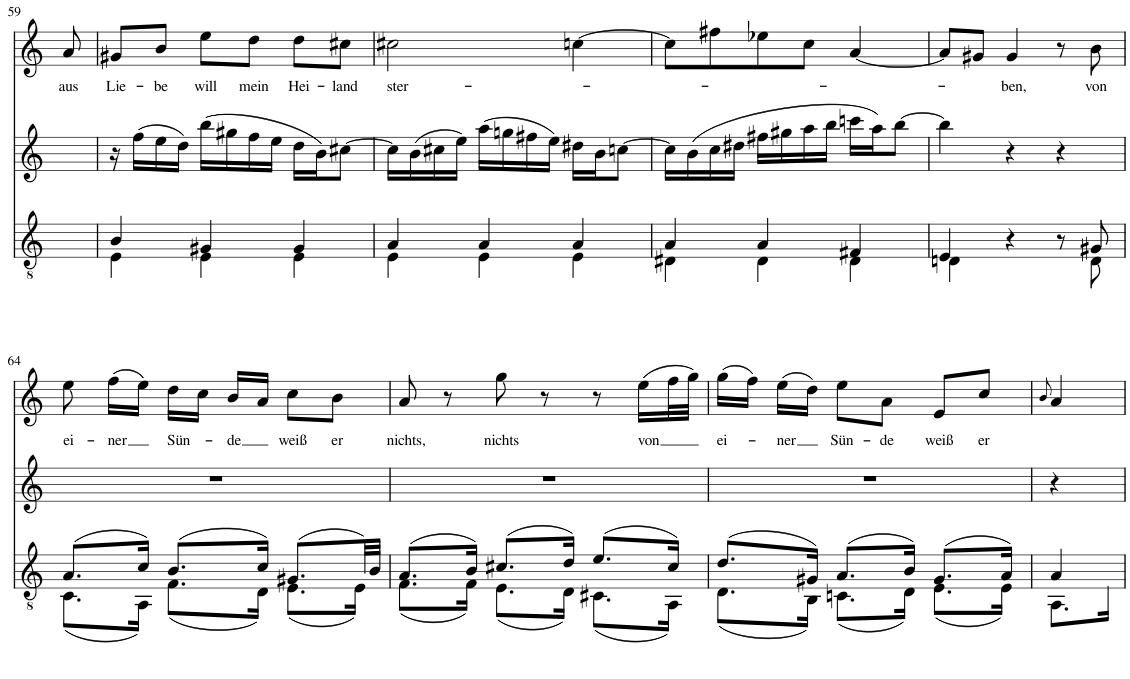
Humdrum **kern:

**kern	**kern	**kern	**text
*part3	*part2	*part1	*part1
*staff3	*staff2	*staff1	*staff1
*I"Piano	*I"P2	*I"P1	*
*I'Pno	*	*	*
!!LO:PB:g=z
*clefG2	*clefG2	*clefG2	*
*k[]	*k[]	*k[]	*
*M3/4	*M3/4	*M3/4	*
=59	=59	=59	=59
!	!	!	!LO:LY:b
2.ryy	2.ryy	8a/	aus
.	.	2ryy	.
.	.	8ryy	.
=60	=60	=60	=60
*^	*	*	*
!	!	!	!	!LO:LY:b
4B/	4E\	16r	8g#X/L	Lie-
.	.	(16ff\LL	.	.
!	!	!	!	!LO:LY:b
.	.	16ee\	8b/J	-be
.	.	16dd\JJ)	.	.
!	!	!	!	!LO:LY:b
4G#X/	4E\	(16bb\LL	8ee\L	will
.	.	16gg#X\	.	.
!	!	!	!	!LO:LY:b
.	.	16ff\	8dd\J	mein
.	.	16ee\JJ	.	.
!	!	!	!	!LO:LY:b
4G#/	4E\	16dd\LL	8dd\L	Hei-
.	.	16b\J)	.	.
!	!	!	!	!LO:LY:b
.	.	[>8cc#X\J	8cc#X\J	-land
=61	=61	=61	=61	=61
!	!	!	!	!LO:LY:b
4A/	4E\	16cc#\LL]	2cc#X\	ster-
.	.	(16b\	.	.
.	.	16cc#X\	.	.
.	.	16ee\JJ)	.	.
4A/	4E\	(16aa\LL	.	.
.	.	16ggn\	.	.
.	.	16ff#X\	.	.
.	.	16ee\JJ)	.	.
4A/	4E\	16dd#X\LL	[>4ccn\	.
.	.	16b\J	.	.
.	.	[>8ccn\J	.	.
=62	=62	=62	=62	=62
4A/	4D#X\	16cc\LL]	8cc\L]	.
.	.	(16b\	.	.
.	.	16cc\	8ff#X\	.
.	.	16dd#X\JJ	.	.
4A/	4D#\	16ff#X\LL	8ee-X\	.
.	.	16gg#X\	.	.
.	.	16aa\	8cc\J	.
.	.	16bb\JJ	.	.
4F#X/	4D#\	16cccn\LL	[<4a/	.
.	.	16aa\J)	.	.
.	.	[>8bb\J	.	.
=63	=63	=63	=63	=63
4E/	4Dn\	4bb\]	8a/L]	.
.	.	.	8g#X/J	.
!	!	!	!	!LO:LY:b
4r	4ryy	4r	4g#/	-ben,
8r	8ryy	4r	8r	.
!	!	!	!	!LO:LY:b
8G#X/	8D\	.	8b\	von
!!LO:LB:g=z
=64	=64	=64	=64	=64
!	!	!	!	!LO:LY:b
(8.A/L	(8.C\L	2.r	8ee\	ei-
!	!	!	!	!LO:LY:b
.	.	.	(16ff\LL	-ner
16c/Jk)	16AA\Jk)	.	16ee\JJ)	.
!	!	!	!	!LO:LY:b
(8.B/L	(8.F\L	.	16dd\LL	Sün-
.	.	.	16cc\JJ	.
!	!	!	!	!LO:LY:b
.	.	.	16b/LL	-de
16c/Jk)	16D\Jk)	.	16a/JJ	.
!	!	!	!	!LO:LY:b
(8.G#X/L	(8.E\L	.	8cc\L	weiß
!	!	!	!	!LO:LY:b
.	.	.	8b\J	er
32A/LL)	16E\Jk)	.	.	.
32B/JJJ	.	.	.	.
=65	=65	=65	=65	=65
!	!	!	!	!LO:LY:b
(8.A/L	(8.F\L	2.r	8a/	nichts,
.	.	.	8r	.
16B/Jk)	16F\Jk)	.	.	.
!	!	!	!	!LO:LY:b
(8.c#X/L	(8.E\L	.	8gg\	nichts
.	.	.	8r	.
16d/Jk)	16D\Jk)	.	.	.
(8.e/L	(8.C#X\L	.	8r	.
!	!	!	!	!LO:LY:b
.	.	.	(16ee\LL	von
16c#/Jk)	16AA\Jk)	.	32ff\L	.
.	.	.	32gg\JJJ)	.
=66	=66	=66	=66	=66
!	!	!	!	!LO:LY:b
(8.d/L	(8.D\L	2.r	(16gg\LL	ei-
.	.	.	16ff\JJ)	.
!	!	!	!	!LO:LY:b
.	.	.	(16ee\LL	-ner
16G#X/Jk)	16BB\Jk)	.	16dd\JJ)	.
!	!	!	!	!LO:LY:b
(8.A/L	(8.Cn\L	.	8ee\L	Sün-
!	!	!	!	!LO:LY:b
.	.	.	8a\J	-de
16B/Jk)	16D\Jk)	.	.	.
!	!	!	!	!LO:LY:b
(8.G#/L	(8.E\L	.	8e/L	weiß
!	!	!	!	!LO:LY:b
.	.	.	8cc/J	er
16A/Jk)	16E\Jk)	.	.	.
=67	=67	=67	=67	=67
.	.	.	8qb/	.
4A/	8.AA\L	4r	4a/	.
.	16F\Jk	.	.	.
*v	*v	*	*	*
=	=	=	=
*-	*-	*-	*-
